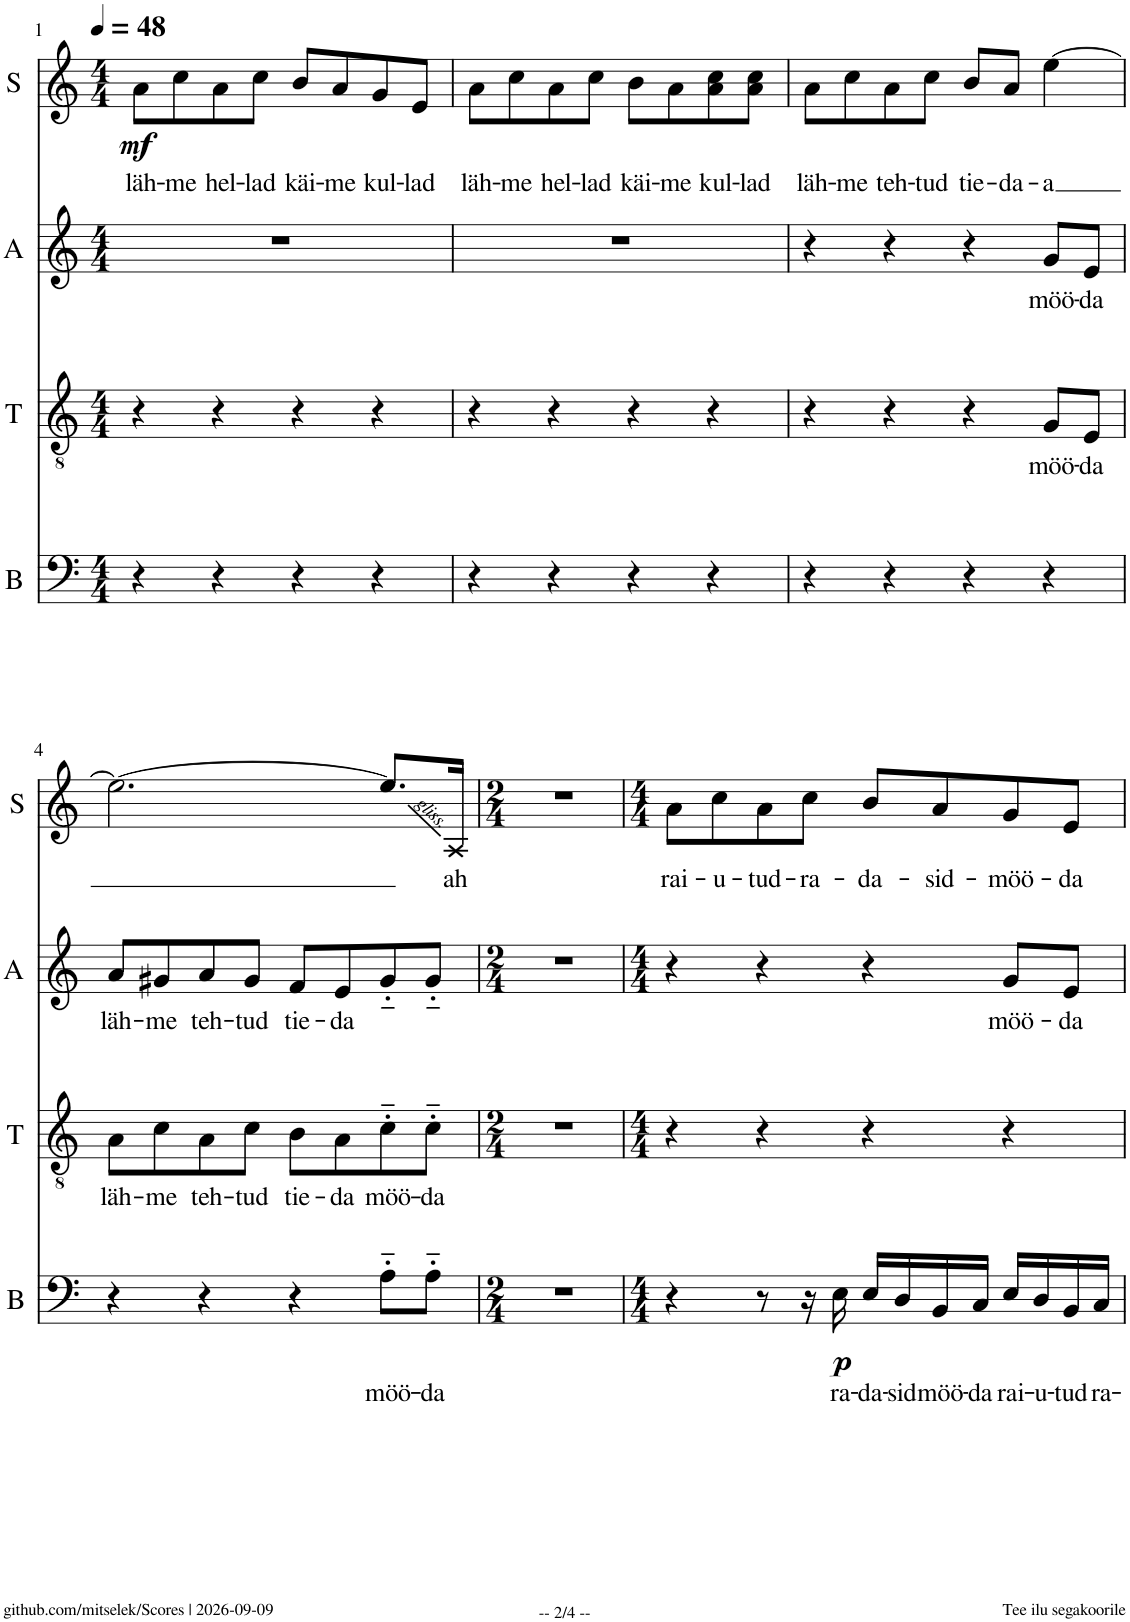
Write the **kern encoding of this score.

**kern	**text	**dynam	**kern	**text	**kern	**text	**kern	**text	**dynam
*part4	*part4	*part4	*part3	*part3	*part2	*part2	*part1	*part1	*part1
*staff4	*staff4	*staff4	*staff3	*staff3	*staff2	*staff2	*staff1	*staff1	*staff1
*I"B	*	*	*I"T	*	*I"A	*	*I"S	*	*
*I'B	*	*	*I'T	*	*I'A	*	*I'S	*	*
*clefF4	*	*	*clefGv2	*	*clefG2	*	*clefG2	*	*
*k[]	*	*	*k[]	*	*k[]	*	*k[]	*	*
*M4/4	*	*	*M4/4	*	*M4/4	*	*M4/4	*	*
*MM48	*	*	*MM48	*	*MM48	*	*MM48	*	*
=1	=1	=1	=1	=1	=1	=1	=1	=1	=1
!	!	!	!	!	!	!	!	!LO:LY:b	!LO:DY:b
4r	.	.	4r	.	1r	.	8a\L	läh-	mf
!	!	!	!	!	!	!	!	!LO:LY:b	!
.	.	.	.	.	.	.	8cc\	-me	.
!	!	!	!	!	!	!	!	!LO:LY:b	!
4r	.	.	4r	.	.	.	8a\	hel-	.
!	!	!	!	!	!	!	!	!LO:LY:b	!
.	.	.	.	.	.	.	8cc\J	-lad	.
!	!	!	!	!	!	!	!	!LO:LY:b	!
4r	.	.	4r	.	.	.	8b/L	käi-	.
!	!	!	!	!	!	!	!	!LO:LY:b	!
.	.	.	.	.	.	.	8a/	-me	.
!	!	!	!	!	!	!	!	!LO:LY:b	!
4r	.	.	4r	.	.	.	8g/	kul-	.
!	!	!	!	!	!	!	!	!LO:LY:b	!
.	.	.	.	.	.	.	8e/J	-lad	.
=2	=2	=2	=2	=2	=2	=2	=2	=2	=2
!	!	!	!	!	!	!	!	!LO:LY:b	!
4r	.	.	4r	.	1r	.	8a\L	läh-	.
!	!	!	!	!	!	!	!	!LO:LY:b	!
.	.	.	.	.	.	.	8cc\	-me	.
!	!	!	!	!	!	!	!	!LO:LY:b	!
4r	.	.	4r	.	.	.	8a\	hel-	.
!	!	!	!	!	!	!	!	!LO:LY:b	!
.	.	.	.	.	.	.	8cc\J	-lad	.
!	!	!	!	!	!	!	!	!LO:LY:b	!
4r	.	.	4r	.	.	.	8b\L	käi-	.
!	!	!	!	!	!	!	!	!LO:LY:b	!
.	.	.	.	.	.	.	8a\	-me	.
!	!	!	!	!	!	!	!	!LO:LY:b	!
4r	.	.	4r	.	.	.	8a\ 8cc\	kul-	.
!	!	!	!	!	!	!	!	!LO:LY:b	!
.	.	.	.	.	.	.	8a\ 8cc\J	-lad	.
=3	=3	=3	=3	=3	=3	=3	=3	=3	=3
!	!	!	!	!	!	!	!	!LO:LY:b	!
4r	.	.	4r	.	4r	.	8a\L	läh-	.
!	!	!	!	!	!	!	!	!LO:LY:b	!
.	.	.	.	.	.	.	8cc\	-me	.
!	!	!	!	!	!	!	!	!LO:LY:b	!
4r	.	.	4r	.	4r	.	8a\	teh-	.
!	!	!	!	!	!	!	!	!LO:LY:b	!
.	.	.	.	.	.	.	8cc\J	-tud	.
!	!	!	!	!	!	!	!	!LO:LY:b	!
4r	.	.	4r	.	4r	.	8b/L	tie-	.
!	!	!	!	!	!	!	!	!LO:LY:b	!
.	.	.	.	.	.	.	8a/J	-da-	.
!	!	!	!	!LO:LY:b	!	!LO:LY:b	!	!LO:LY:b	!
4r	.	.	8G/L	möö-	8g/L	möö-	[4ee\	-a	.
!	!	!	!	!LO:LY:b	!	!LO:LY:b	!	!	!
.	.	.	8E/J	-da	8e/J	-da	.	.	.
!!LO:LB:g=z
=4	=4	=4	=4	=4	=4	=4	=4	=4	=4
!	!	!	!	!LO:LY:b	!	!LO:LY:b	!	!	!
4r	.	.	8A\L	läh-	8a/L	läh-	2.ee\_	.	.
!	!	!	!	!LO:LY:b	!	!LO:LY:b	!	!	!
.	.	.	8c\	-me	8g#X/	-me	.	.	.
!	!	!	!	!LO:LY:b	!	!LO:LY:b	!	!	!
4r	.	.	8A\	teh-	8a/	teh-	.	.	.
!	!	!	!	!LO:LY:b	!	!LO:LY:b	!	!	!
.	.	.	8c\J	-tud	8g#/J	-tud	.	.	.
!	!	!	!	!LO:LY:b	!	!LO:LY:b	!	!	!
4r	.	.	8B\L	tie-	8f/L	tie-	.	.	.
!	!	!	!	!LO:LY:b	!	!LO:LY:b	!	!	!
.	.	.	8A\	-da	8e/	-da	.	.	.
!	!LO:LY:b	!	!	!LO:LY:b	!	!	!	!	!
8A'~\L	möö-	.	8c'~\	möö-	8g#'~/	.	8.ee/L]	.	.
!	!LO:LY:b	!	!	!LO:LY:b	!	!	!	!	!
8A'~\J	-da	.	8c'~\J	-da	8g#'~/J	.	.	.	.
!	!	!	!	!	!	!	!	!LO:LY:b	!
.	.	.	.	.	.	.	16A/Jk	ah	.
=5	=5	=5	=5	=5	=5	=5	=5	=5	=5
*M2/4	*	*	*M2/4	*	*M2/4	*	*M2/4	*	*
2r	.	.	2r	.	2r	.	2r	.	.
=6	=6	=6	=6	=6	=6	=6	=6	=6	=6
*M4/4	*	*	*M4/4	*	*M4/4	*	*M4/4	*	*
!	!	!	!	!	!	!	!	!LO:LY:b	!
4r	.	.	4r	.	4r	.	8a\L	rai-	.
!	!	!	!	!	!	!	!	!LO:LY:b	!
.	.	.	.	.	.	.	8cc\	-u-	.
!	!	!	!	!	!	!	!	!LO:LY:b	!
8r	.	.	4r	.	4r	.	8a\	-tud-	.
!	!	!	!	!	!	!	!	!LO:LY:b	!
16r	.	.	.	.	.	.	8cc\J	-ra-	.
!	!LO:LY:b	!LO:DY:b	!	!	!	!	!	!	!
16E\	ra-	p	.	.	.	.	.	.	.
!	!LO:LY:b	!	!	!	!	!	!	!LO:LY:b	!
16E/LL	-da-	.	4r	.	4r	.	8b/L	-da-	.
!	!LO:LY:b	!	!	!	!	!	!	!	!
16D/	-sid	.	.	.	.	.	.	.	.
!	!LO:LY:b	!	!	!	!	!	!	!LO:LY:b	!
16BB/	möö-	.	.	.	.	.	8a/	-sid-	.
!	!LO:LY:b	!	!	!	!	!	!	!	!
16C/JJ	-da	.	.	.	.	.	.	.	.
!	!LO:LY:b	!	!	!	!	!LO:LY:b	!	!LO:LY:b	!
16E/LL	rai-	.	4r	.	8g/L	-möö-	8g/	-möö-	.
!	!LO:LY:b	!	!	!	!	!	!	!	!
16D/	-u-	.	.	.	.	.	.	.	.
!	!LO:LY:b	!	!	!	!	!LO:LY:b	!	!LO:LY:b	!
16BB/	-tud	.	.	.	8e/J	-da	8e/J	-da	.
!	!LO:LY:b	!	!	!	!	!	!	!	!
16C/JJ	ra-	.	.	.	.	.	.	.	.
=	=	=	=	=	=	=	=	=	=
*-	*-	*-	*-	*-	*-	*-	*-	*-	*-
